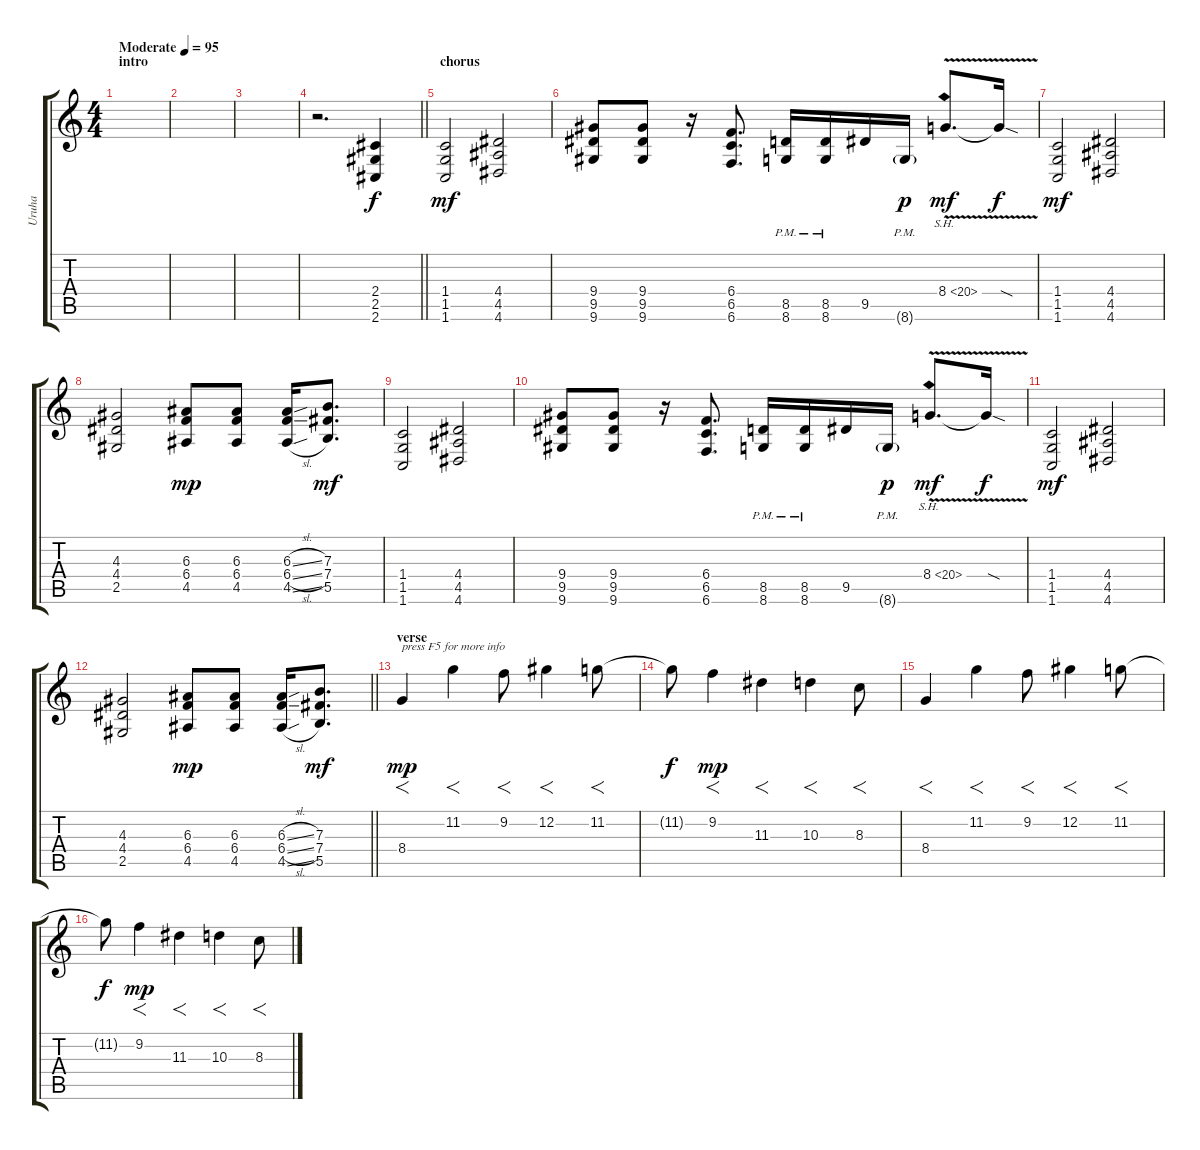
\track ("Uruha" "Uruha") {instrument distortionguitar}
\staff {score tabs}
\tuning (Db4 Ab3 E3 B2 Gb2 B1) {hide}
\ts (4 4)
\section ("" "intro")
\tempo (95 "Moderate")
\clef g2
\ks c
|
|
|
\barLineRight lightlight
r.2{d} (2.4 2.5 2.6).4 |
\section ("" "chorus")
(1.4 1.5 1.6).2{dy mf} (4.4 4.5 4.6).2 |
(9.4 9.5 9.6).8 (9.4 9.5 9.6).8 r.16 (6.4 6.5 6.6).8{d} (8.5{pm} 8.6{pm}).16 (8.5{pm} 8.6{pm}).16 9.5.16 8.6{g pm}.16{dy p} 8.4{sh 12 v}.8{d dy mf} 8.4{sod t}.16{dy f} |
(1.4 1.5 1.6).2{dy mf} (4.4 4.5 4.6).2 |
(4.3 4.4 2.5).2 (6.3 6.4 4.5).8{dy mp} (6.3 6.4 4.5).8 (6.3{sl} 6.4{sl} 4.5{sl}).16 (7.3 7.4 5.5).8{d dy mf} |
(1.4 1.5 1.6).2 (4.4 4.5 4.6).2 |
(9.4 9.5 9.6).8 (9.4 9.5 9.6).8 r.16 (6.4 6.5 6.6).8{d} (8.5{pm} 8.6{pm}).16 (8.5{pm} 8.6{pm}).16 9.5.16 8.6{g pm}.16{dy p} 8.4{sh 12 v}.8{d dy mf} 8.4{sod t}.16{dy f} |
(1.4 1.5 1.6).2{dy mf} (4.4 4.5 4.6).2 |
\barLineRight lightlight
(4.3 4.4 2.5).2 (6.3 6.4 4.5).8{dy mp} (6.3 6.4 4.5).8 (6.3{sl} 6.4{sl} 4.5{sl}).16 (7.3 7.4 5.5).8{d dy mf} |
\section ("" "verse")
8.4.4{f txt "press F5 for more info" dy mp} 11.2.4{f} 9.2.8{f} 12.2.4{f} 11.2.8{f} |
11.2{t}.8{dy f} 9.2.4{f dy mp} 11.3.4{f} 10.3.4{f} 8.3.8{f} |
8.4.4{f} 11.2.4{f} 9.2.8{f} 12.2.4{f} 11.2.8{f} |
11.2{t}.8{dy f} 9.2.4{f dy mp} 11.3.4{f} 10.3.4{f} 8.3.8{f}
